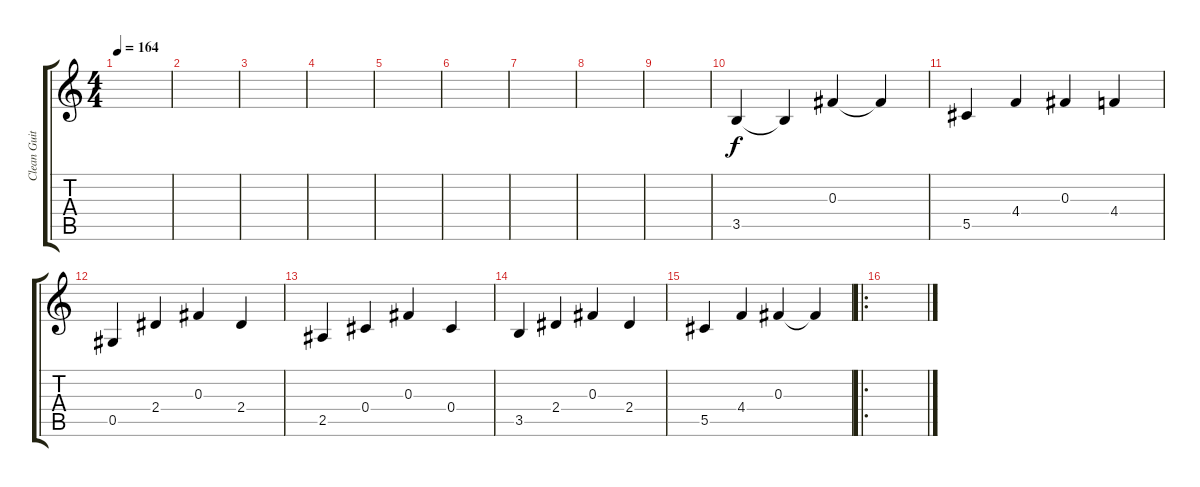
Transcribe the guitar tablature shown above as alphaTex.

\track ("Clean Guitar" "Clean Guit") {instrument electricguitarclean}
\staff {score tabs}
\tuning (Eb4 Bb3 Gb3 Db3 Ab2 Eb2) {hide}
\ts (4 4)
\tempo 164
\clef g2
\ks c
|
|
|
|
|
|
|
|
|
3.5.4 3.5{t}.4 0.3.4 0.3{t}.4 |
5.5.4 4.4.4 0.3.4 4.4.4 |
0.5.4 2.4.4 0.3.4 2.4.4 |
2.5.4 0.4.4 0.3.4 0.4.4 |
3.5.4 2.4.4 0.3.4 2.4.4 |
5.5.4 4.4.4 0.3.4 0.3{t}.4 |
\ro
